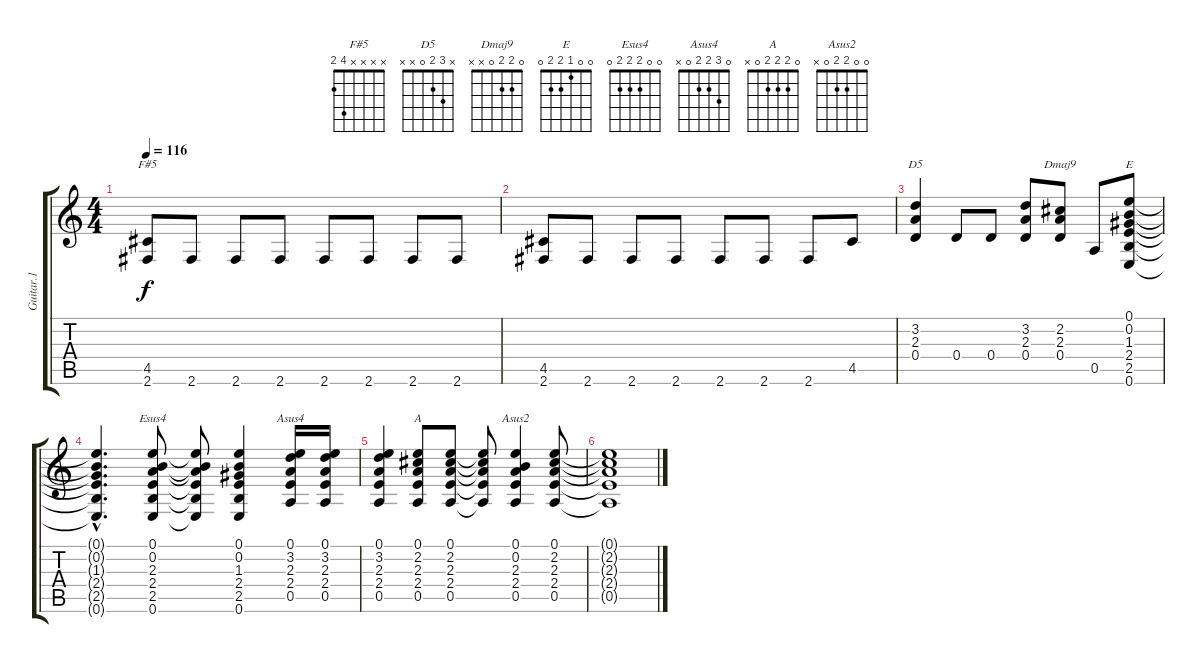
\track ("Guitar.1" "Guitar.1") {instrument distortionguitar}
\staff {score tabs}
\tuning (E4 B3 G3 D3 A2 E2) {hide}
\chord ("F#5" x x x x 4 2)
\chord ("D5" x 3 2 0 x x)
\chord ("Dmaj9" 0 2 2 0 x x)
\chord ("E" 0 0 1 2 2 0)
\chord ("Esus4" 0 0 2 2 2 0)
\chord ("Asus4" 0 3 2 2 0 x)
\chord ("A" 0 2 2 2 0 x)
\chord ("Asus2" 0 0 2 2 0 x)
\ts (4 4)
\tempo 116
\clef g2
\ks c
(4.5 2.6).8{ch "F#5" dy f} 2.6.8 2.6.8 2.6.8 2.6.8 2.6.8 2.6.8 2.6.8 |
(4.5 2.6).8 2.6.8 2.6.8 2.6.8 2.6.8 2.6.8 2.6.8 4.5.8 |
(3.2 2.3 0.4).4{ch "D5"} 0.4.8 0.4.8 (3.2 2.3 0.4).8 (2.2 2.3 0.4).8{ch "Dmaj9"} 0.5.8 (0.1 0.2 1.3 2.4 2.5 0.6).8{ch "E"} |
(0.1{hac t} 0.2{hac t} 1.3{hac t} 2.4{hac t} 2.5{hac t} 0.6{hac t}).4{d} (0.1 0.2 2.3 2.4 2.5 0.6).8{ch "Esus4"} (0.1{t} 0.2{t} 2.3{t} 2.4{t} 2.5{t} 0.6{t}).8 (0.1 0.2 1.3 2.4 2.5 0.6).4 (0.1 3.2 2.3 2.4 0.5).16{ch "Asus4"} (0.1 3.2 2.3 2.4 0.5).16 |
(0.1 3.2 2.3 2.4 0.5).4 (0.1 2.2 2.3 2.4 0.5).8{ch "A"} (0.1 2.2 2.3 2.4 0.5).8 (0.1{t} 2.2{t} 2.3{t} 2.4{t} 0.5{t}).8 (0.1 0.2 2.3 2.4 0.5).4{ch "Asus2"} (0.1 2.2 2.3 2.4 0.5).8 |
(0.1{t} 2.2{t} 2.3{t} 2.4{t} 0.5{t}).1
